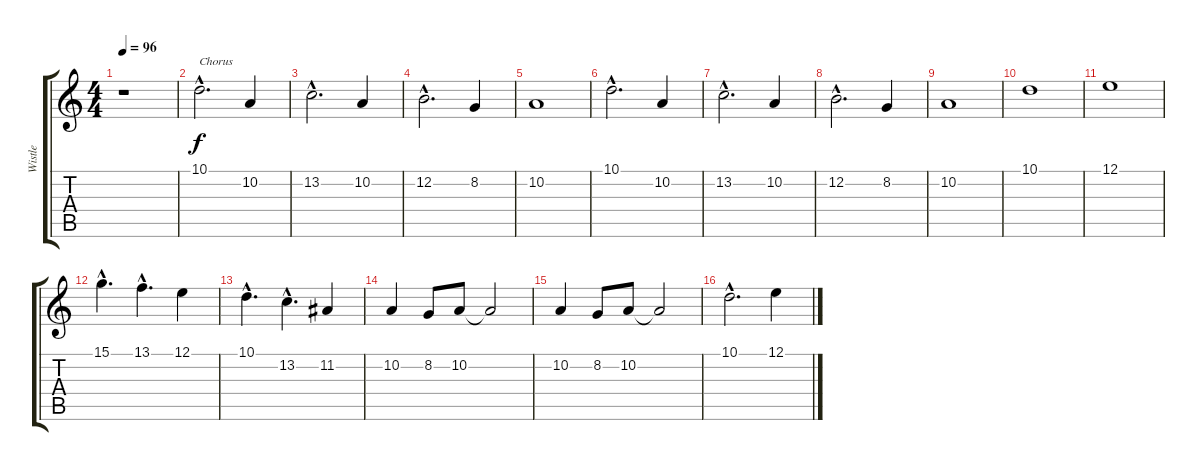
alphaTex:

\track ("Wistle" "Wistle") {instrument lead3calliope}
\staff {score tabs}
\tuning (E4 B3 G3 D3 A2 E2) {hide}
\ts (4 4)
\tempo 96
\clef g2
\ks c
r.1{dy f} |
10.1{hac}.2{d txt "Chorus"} 10.2.4 |
13.2{hac}.2{d} 10.2.4 |
12.2{hac}.2{d} 8.2.4 |
10.2.1 |
10.1{hac}.2{d} 10.2.4 |
13.2{hac}.2{d} 10.2.4 |
12.2{hac}.2{d} 8.2.4 |
10.2.1 |
10.1.1 |
12.1.1 |
15.1{hac}.4{d} 13.1{hac}.4{d} 12.1.4 |
10.1{hac}.4{d} 13.2{hac}.4{d} 11.2.4 |
10.2.4 8.2.8 10.2.8 10.2{t}.2 |
10.2.4 8.2.8 10.2.8 10.2{t}.2 |
10.1{hac}.2{d} 12.1.4
